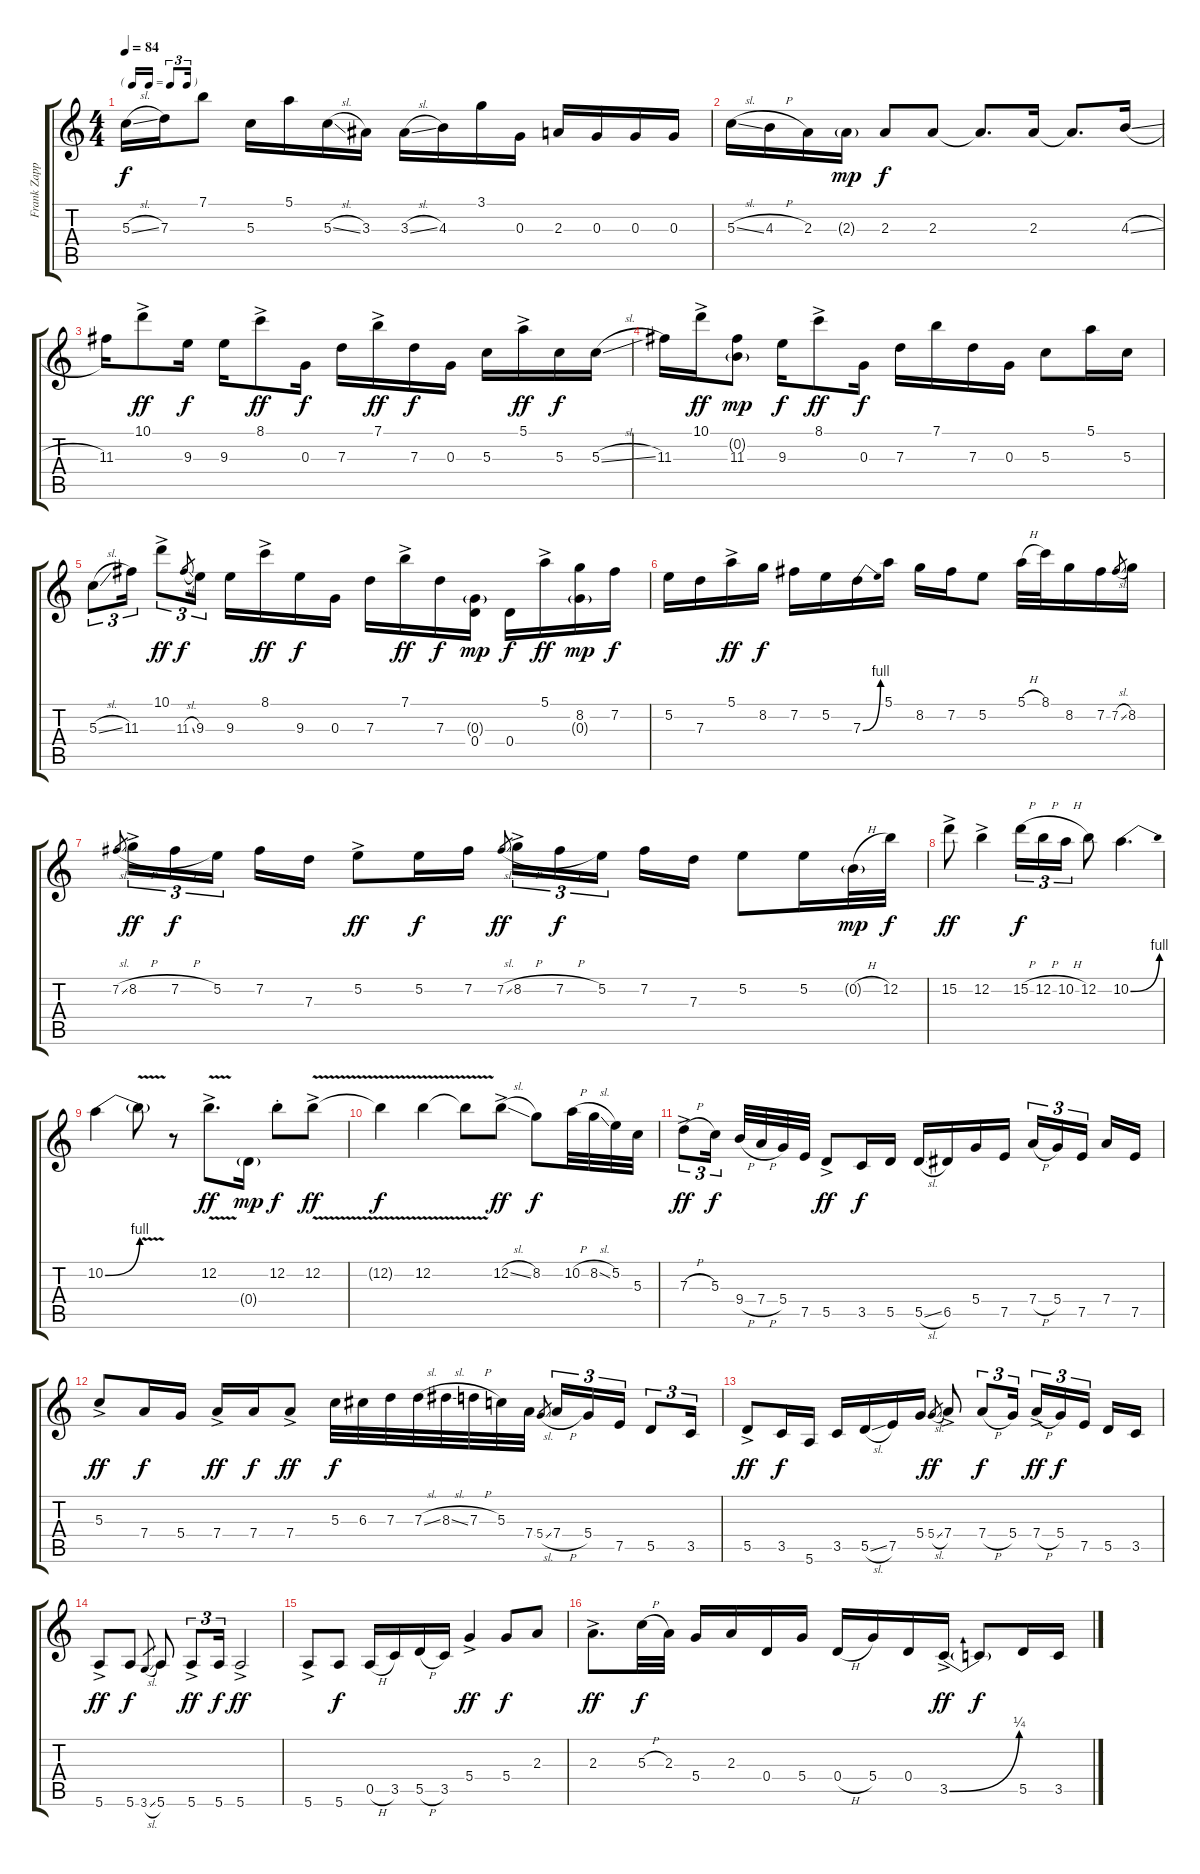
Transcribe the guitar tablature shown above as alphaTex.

\track ("Frank Zappa - Guitar" "Frank Zapp") {instrument distortionguitar}
\staff {score tabs}
\tuning (E4 B3 G3 D3 A2 E2) {hide}
\ts (4 4)
\tf triplet16th
\tempo 84
\clef g2
\ks c
5.3{sl}.16{dy f} 7.3.16 7.1.8 5.3.16 5.1.16 5.3{sl}.16 3.3.16 3.3{sl}.16 4.3.16 3.1.16 0.3.16 2.3.16 0.3.16 0.3.16 0.3.16 |
5.3{sl}.16 4.3{h}.16 2.3.16 2.3{g}.16{dy mp} 2.3.8{dy f} 2.3.8 2.3{t}.8{d} 2.3.16 2.3{t}.8{d} 4.3{sl}.16 |
11.3.16 10.1{ac}.8{dy ff} 9.3.16{dy f} 9.3.16 8.1{ac}.8{dy ff} 0.3.16{dy f} 7.3.16 7.1{ac}.16{dy ff} 7.3.16{dy f} 0.3.16 5.3.16 5.1{ac}.16{dy ff} 5.3.16{dy f} 5.3{sl}.16 |
11.3.16 10.1{ac}.16{dy ff} (0.2{g} 11.3).8{dy mp} 9.3.16{dy f} 8.1{ac}.8{dy ff} 0.3.16{dy f} 7.3.16 7.1.16 7.3.16 0.3.16 5.3.8 5.1.16 5.3.16 |
5.3{sl}.8{tu (3 2)} 11.3.16{tu (3 2)} 10.1{ac}.8{tu (3 2) dy ff} 11.3{sl}.8{gr dy f} 9.3.16{tu (3 2)} 9.3.16 8.1{ac}.16{dy ff} 9.3.16{dy f} 0.3.16 7.3.16 7.1{ac}.16{dy ff} 7.3.16{dy f} (0.3{g} 0.4).16{dy mp} 0.4.16{dy f} 5.1{ac}.16{dy ff} (8.2 0.3{g}).16{dy mp} 7.2.16{dy f} |
5.2.16 7.3.16 5.1{ac}.16{dy ff} 8.2.16{dy f} 7.2.16 5.2.16 7.3{be (bend 0 0 60 4)}.16 5.1.16 8.2.16 7.2.16 5.2.8 5.1{h}.32 8.1.32 8.2.16 7.2.16 7.2{sl}.8{gr} 8.2.16 |
7.2{sl}.8{gr} 8.2{h ac}.16{tu (3 2) dy ff} 7.2{h}.16{tu (3 2) dy f} 5.2.16{tu (3 2) beam splitsecondary} 7.2.16 7.3.16 5.2{ac}.8{dy ff} 5.2.16{dy f} 7.2.16 7.2{sl}.8{gr dy ff} 8.2{h ac}.16{tu (3 2)} 7.2{h}.16{tu (3 2) dy f} 5.2.16{tu (3 2) beam splitsecondary} 7.2.16 7.3.16 5.2.8 5.2.16 0.2{h g}.32{dy mp} 12.2.32{dy f} |
15.2{ac}.8{dy ff} 12.2{ac}.4 15.2{h}.16{tu (3 2) dy f} 12.2{h}.16{tu (3 2)} 10.2{h}.16{tu (3 2)} 12.2.8 10.2{be (bend 0 0 60 4)}.4{d} |
10.2{be (bend 0 0 60 4)}.4 10.2{v t}.8 r.8 12.2{v ac}.8{d dy ff} 0.4{g}.16{dy mp} 12.2{st}.8{dy f} 12.2{v ac}.8{dy ff} |
12.2{t}.4{dy f} 12.2{v}.4 12.2{t}.8 12.2{sl ac}.8{dy ff} 8.2.8{dy f} 10.2{h}.32 8.2{sl}.32 5.2.32 5.3.32 |
7.3{h ac}.8{tu (3 2) dy ff} 5.3.16{tu (3 2) dy f beam splitsecondary} 9.4{h}.32 7.4{h}.32 5.4.32 7.5.32 5.5{ac}.8{dy ff} 3.5.16{dy f} 5.5.16 5.5{sl}.16 6.5.16 5.4.16 7.5.16 7.4{h}.16{tu (3 2)} 5.4.16{tu (3 2)} 7.5.16{tu (3 2) beam splitsecondary} 7.4.16 7.5.16 |
5.3{ac}.8{dy ff beam Up} 7.4.16{dy f beam Up} 5.4.16{beam Up} 7.4{ac}.16{dy ff} 7.4.16{dy f} 7.4{ac}.8{dy ff} 5.3.32{dy f} 6.3.32 7.3.32 7.3{sl}.32 8.3{sl}.32 7.3{h}.32 5.3.32 7.4.32 5.4{sl}.8{gr} 7.4{h}.16{tu (3 2)} 5.4.16{tu (3 2)} 7.5.16{tu (3 2)} 5.5.8{tu (3 2)} 3.5.16{tu (3 2)} |
5.5{ac}.8{dy ff} 3.5.16{dy f} 5.6.16 3.5.16 5.5{sl}.16 7.5.16 5.4.16 5.4{sl}.8{gr dy ff} 7.4{ac}.8 7.4{h}.8{tu (3 2) dy f} 5.4.16{tu (3 2)} 7.4{h ac}.16{tu (3 2) dy ff} 5.4.16{tu (3 2) dy f} 7.5.16{tu (3 2) beam splitsecondary} 5.5.16 3.5.16 |
5.6{ac}.8{dy ff} 5.6.8{dy f} 3.6{sl}.8{gr} 5.6.8 5.6{ac}.8{tu (3 2) dy ff} 5.6.16{tu (3 2) dy f} 5.6{ac}.2{dy ff} |
5.6{ac}.8 5.6.8{dy f} 0.5{h}.16 3.5.16 5.5{h}.16 3.5.16 5.4{ac}.4{dy ff} 5.4.8{dy f} 2.3.8 |
2.3{ac}.8{d dy ff} 5.3{h}.32{dy f} 2.3.32 5.4.16 2.3.16 0.4.16 5.4.16 0.4{h}.16 5.4.16 0.4.16 3.5{be (bend 0 0 60 1) ac}.16{dy ff} 3.5{t}.8{dy f} 5.5.16 3.5.16
